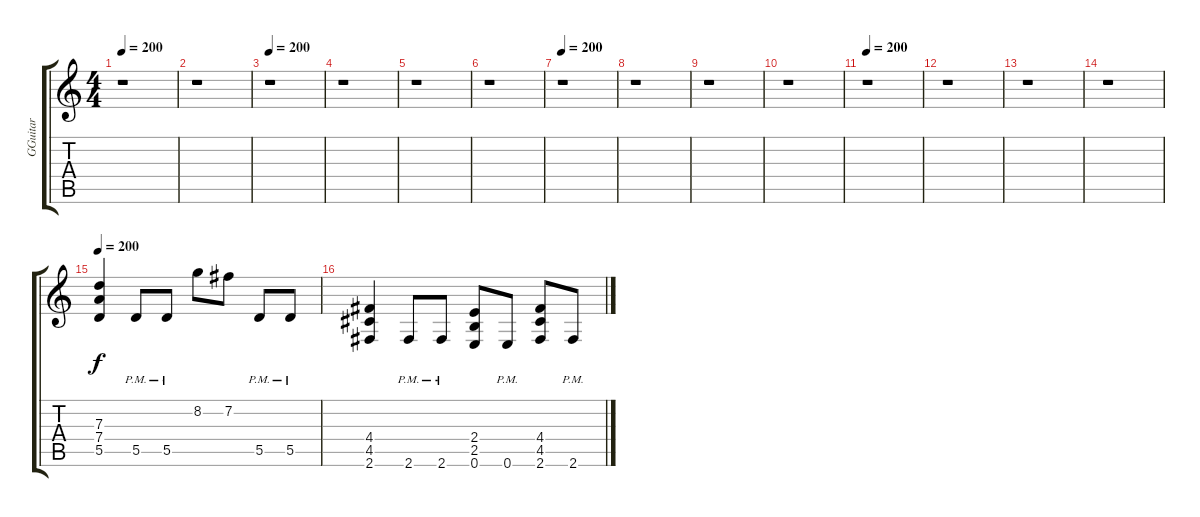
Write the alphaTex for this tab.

\track ("GGuitar" "GGuitar") {instrument distortionguitar}
\staff {score tabs}
\tuning (E4 B3 G3 D3 A2 E2) {hide}
\ts (4 4)
\tempo 200
\clef g2
\ks c
r.1{dy f} |
r.1 |
\tempo 200
r.1 |
r.1 |
r.1 |
r.1 |
\tempo 200
r.1 |
r.1 |
r.1 |
r.1 |
\tempo 200
r.1 |
r.1 |
r.1 |
r.1 |
\tempo 200
(7.3 7.4 5.5).4 5.5{pm}.8 5.5{pm}.8 8.2.8 7.2.8 5.5{pm}.8 5.5{pm}.8 |
(4.4 4.5 2.6).4 2.6{pm}.8 2.6{pm}.8 (2.4 2.5 0.6).8 0.6{pm}.8 (4.4 4.5 2.6).8 2.6{pm}.8
